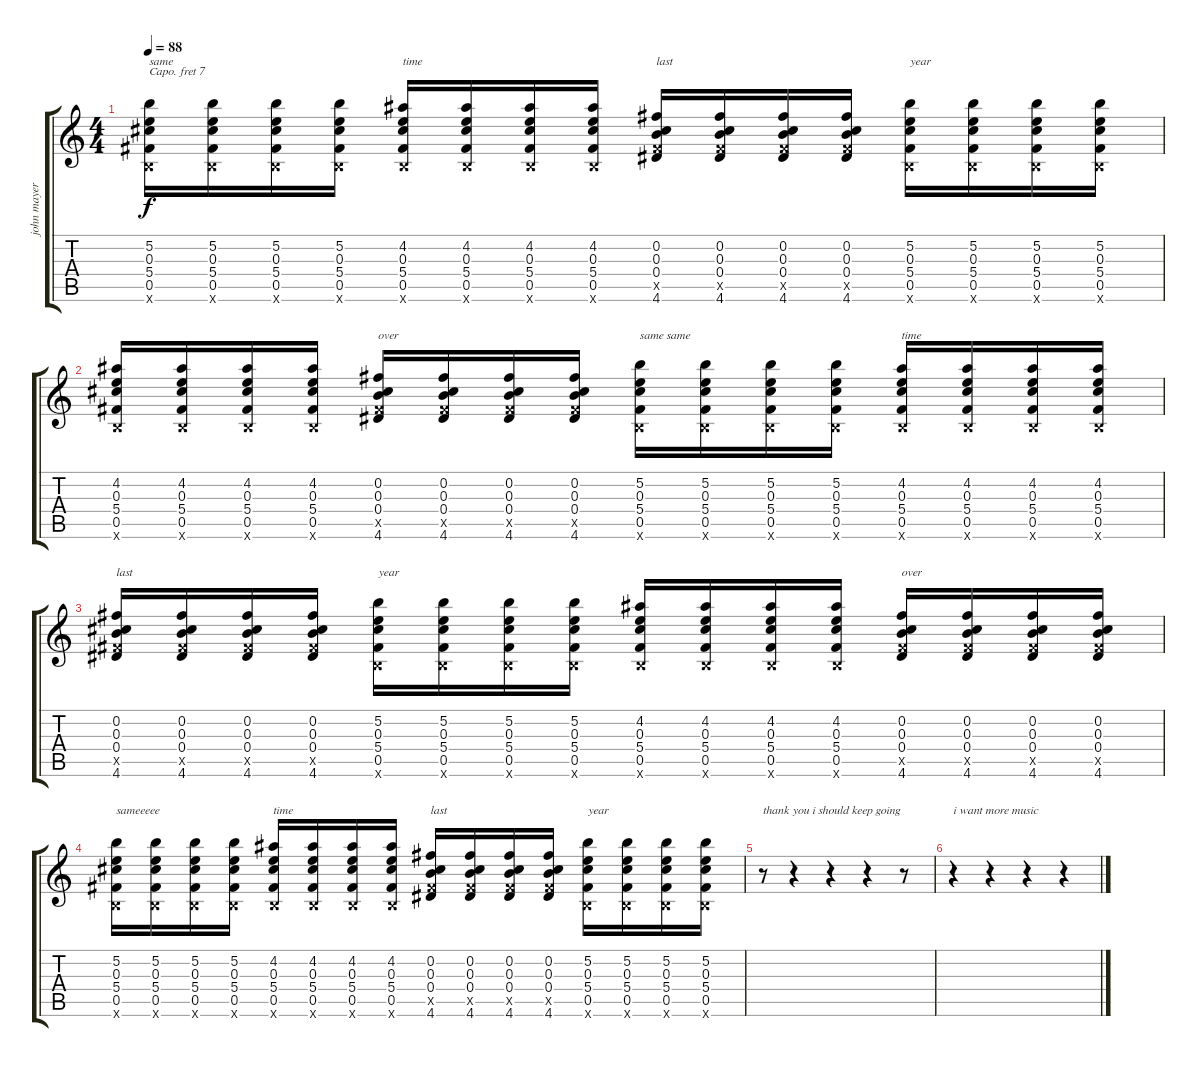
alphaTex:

\track ("john mayer" "john mayer") {instrument acousticguitarnylon}
\staff {score tabs}
\capo 7
\tuning (E4 B3 Gb3 E3 B2 E2) {hide}
\ts (4 4)
\tempo 88
\clef g2
\ks c
(5.2 0.3 5.4 0.5 0.6{x}).16{txt "same" dy f} (5.2 0.3 5.4 0.5 0.6{x}).16 (5.2 0.3 5.4 0.5 0.6{x}).16 (5.2 0.3 5.4 0.5 0.6{x}).16 (4.2 0.3 5.4 0.5 0.6{x}).16{txt "time"} (4.2 0.3 5.4 0.5 0.6{x}).16 (4.2 0.3 5.4 0.5 0.6{x}).16 (4.2 0.3 5.4 0.5 0.6{x}).16 (0.2 0.3 0.4 0.5{x} 4.6).16{txt "last"} (0.2 0.3 0.4 0.5{x} 4.6).16 (0.2 0.3 0.4 0.5{x} 4.6).16 (0.2 0.3 0.4 0.5{x} 4.6).16 (5.2 0.3 5.4 0.5 0.6{x}).16{txt "year"} (5.2 0.3 5.4 0.5 0.6{x}).16 (5.2 0.3 5.4 0.5 0.6{x}).16 (5.2 0.3 5.4 0.5 0.6{x}).16 |
(4.2 0.3 5.4 0.5 0.6{x}).16 (4.2 0.3 5.4 0.5 0.6{x}).16 (4.2 0.3 5.4 0.5 0.6{x}).16 (4.2 0.3 5.4 0.5 0.6{x}).16 (0.2 0.3 0.4 0.5{x} 4.6).16{txt "over"} (0.2 0.3 0.4 0.5{x} 4.6).16 (0.2 0.3 0.4 0.5{x} 4.6).16 (0.2 0.3 0.4 0.5{x} 4.6).16 (5.2 0.3 5.4 0.5 0.6{x}).16{txt "same same"} (5.2 0.3 5.4 0.5 0.6{x}).16 (5.2 0.3 5.4 0.5 0.6{x}).16 (5.2 0.3 5.4 0.5 0.6{x}).16 (4.2 0.3 5.4 0.5 0.6{x}).16{txt "time"} (4.2 0.3 5.4 0.5 0.6{x}).16 (4.2 0.3 5.4 0.5 0.6{x}).16 (4.2 0.3 5.4 0.5 0.6{x}).16 |
(0.2 0.3 0.4 0.5{x} 4.6).16{txt "last"} (0.2 0.3 0.4 0.5{x} 4.6).16 (0.2 0.3 0.4 0.5{x} 4.6).16 (0.2 0.3 0.4 0.5{x} 4.6).16 (5.2 0.3 5.4 0.5 0.6{x}).16{txt "year"} (5.2 0.3 5.4 0.5 0.6{x}).16 (5.2 0.3 5.4 0.5 0.6{x}).16 (5.2 0.3 5.4 0.5 0.6{x}).16 (4.2 0.3 5.4 0.5 0.6{x}).16 (4.2 0.3 5.4 0.5 0.6{x}).16 (4.2 0.3 5.4 0.5 0.6{x}).16 (4.2 0.3 5.4 0.5 0.6{x}).16 (0.2 0.3 0.4 0.5{x} 4.6).16{txt "over"} (0.2 0.3 0.4 0.5{x} 4.6).16 (0.2 0.3 0.4 0.5{x} 4.6).16 (0.2 0.3 0.4 0.5{x} 4.6).16 |
(5.2 0.3 5.4 0.5 0.6{x}).16{txt "sameeeee"} (5.2 0.3 5.4 0.5 0.6{x}).16 (5.2 0.3 5.4 0.5 0.6{x}).16 (5.2 0.3 5.4 0.5 0.6{x}).16 (4.2 0.3 5.4 0.5 0.6{x}).16{txt "time"} (4.2 0.3 5.4 0.5 0.6{x}).16 (4.2 0.3 5.4 0.5 0.6{x}).16 (4.2 0.3 5.4 0.5 0.6{x}).16 (0.2 0.3 0.4 0.5{x} 4.6).16{txt "last"} (0.2 0.3 0.4 0.5{x} 4.6).16 (0.2 0.3 0.4 0.5{x} 4.6).16 (0.2 0.3 0.4 0.5{x} 4.6).16 (5.2 0.3 5.4 0.5 0.6{x}).16{txt "year"} (5.2 0.3 5.4 0.5 0.6{x}).16 (5.2 0.3 5.4 0.5 0.6{x}).16 (5.2 0.3 5.4 0.5 0.6{x}).16 |
r.8{txt "thank you i should keep going"} r.4 r.4 r.4 r.8 |
r.4{txt "i want more music"} r.4 r.4 r.4
